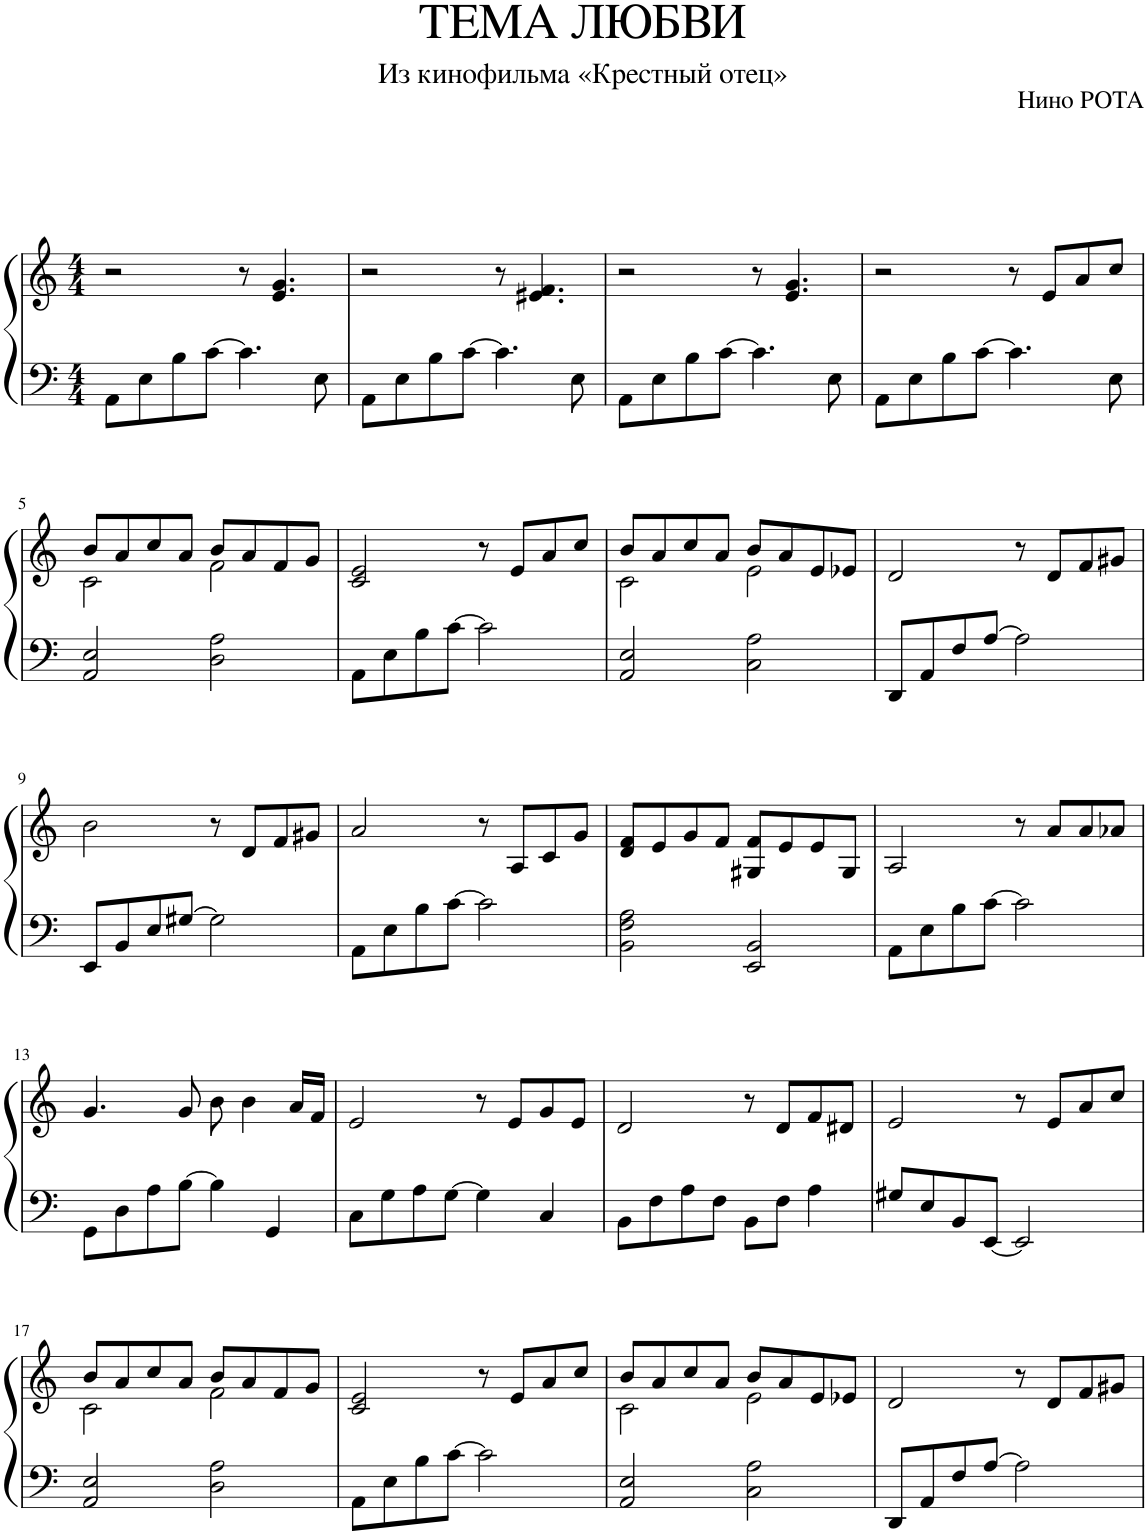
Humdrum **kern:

**kern	**kern
*part1	*part1
*staff2	*staff1
*I"Piano	*
*I'Pno.	*
*clefF4	*clefG2
*k[]	*k[]
*M4/4	*M4/4
=1	=1
8AA\L	2r
8E\	.
8B\	.
[8c\J	.
4.c\]	8r
.	4.e/ 4.g/
8E\	.
=2	=2
8AA\L	2r
8E\	.
8B\	.
[8c\J	.
4.c\]	8r
.	4.e#X/ 4.f/
8E\	.
=3	=3
8AA\L	2r
8E\	.
8B\	.
[8c\J	.
4.c\]	8r
.	4.e/ 4.g/
8E\	.
=4	=4
8AA\L	2r
8E\	.
8B\	.
[8c\J	.
4.c\]	8r
.	8e/L
.	8a/
8E\	8cc/J
!!LO:LB:g=z
=5	=5
*	*^
2AA/ 2E/	8b/L	2c\
.	8a/	.
.	8cc/	.
.	8a/J	.
2D\ 2A\	8b/L	2f\
.	8a/	.
.	8f/	.
.	8g/J	.
*	*v	*v
=6	=6
8AA\L	2c/ 2e/
8E\	.
8B\	.
[8c\J	.
2c\]	8r
.	8e/L
.	8a/
.	8cc/J
=7	=7
*	*^
2AA/ 2E/	8b/L	2c\
.	8a/	.
.	8cc/	.
.	8a/J	.
2C\ 2A\	8b/L	2e\
.	8a/	.
.	8e/	.
.	8e-X/J	.
*	*v	*v
=8	=8
8DD/L	2d/
8AA/	.
8F/	.
[8A/J	.
2A\]	8r
.	8d/L
.	8f/
.	8g#X/J
!!LO:LB:g=z
=9	=9
8EE/L	2b\
8BB/	.
8E/	.
[8G#X/J	.
2G#\]	8r
.	8d/L
.	8f/
.	8g#X/J
=10	=10
8AA\L	2a/
8E\	.
8B\	.
[8c\J	.
2c\]	8r
.	8A/L
.	8c/
.	8g/J
=11	=11
2BB\ 2F\ 2A\	8d/ 8f/L
.	8e/
.	8g/
.	8f/J
2EE/ 2BB/	8G#X/ 8f/L
.	8e/
.	8e/
.	8G#/J
=12	=12
8AA\L	2A/
8E\	.
8B\	.
[8c\J	.
2c\]	8r
.	8a/L
.	8a/
.	8a-X/J
!!LO:LB:g=z
=13	=13
8GG\L	4.g/
8D\	.
8A\	.
[8B\J	8g/
4B\]	8b\
.	4b\
4GG/	.
.	16a/LL
.	16f/JJ
=14	=14
8C\L	2e/
8G\	.
8A\	.
[8G\J	.
4G\]	8r
.	8e/L
4C/	8g/
.	8e/J
=15	=15
8BB\L	2d/
8F\	.
8A\	.
8F\J	.
8BB\L	8r
8F\J	8d/L
4A\	8f/
.	8d#X/J
=16	=16
8G#X/L	2e/
8E/	.
8BB/	.
[8EE/J	.
2EE/]	8r
.	8e/L
.	8a/
.	8cc/J
!!LO:LB:g=z
=17	=17
*	*^
2AA/ 2E/	8b/L	2c\
.	8a/	.
.	8cc/	.
.	8a/J	.
2D\ 2A\	8b/L	2f\
.	8a/	.
.	8f/	.
.	8g/J	.
*	*v	*v
=18	=18
8AA\L	2c/ 2e/
8E\	.
8B\	.
[8c\J	.
2c\]	8r
.	8e/L
.	8a/
.	8cc/J
=19	=19
*	*^
2AA/ 2E/	8b/L	2c\
.	8a/	.
.	8cc/	.
.	8a/J	.
2C\ 2A\	8b/L	2e\
.	8a/	.
.	8e/	.
.	8e-X/J	.
*	*v	*v
=20	=20
8DD/L	2d/
8AA/	.
8F/	.
[8A/J	.
2A\]	8r
.	8d/L
.	8f/
.	8g#X/J
=	=
*-	*-
